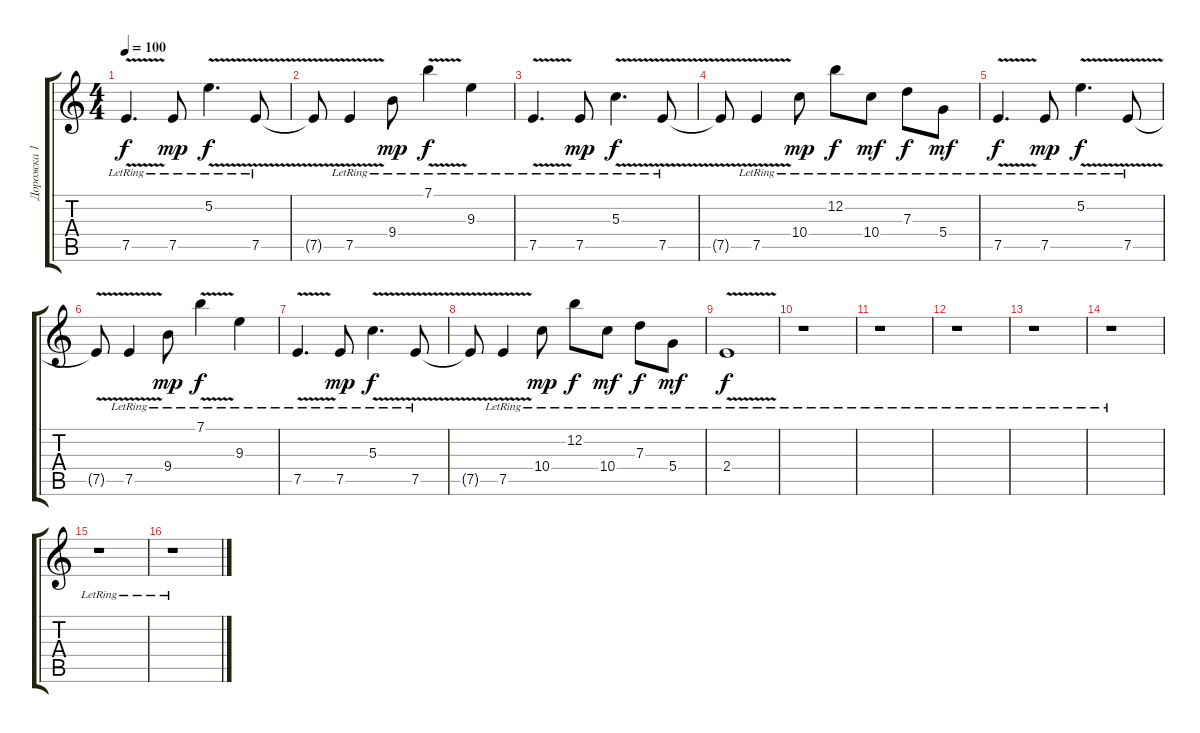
\track ("Дорожка 1" "Дорожка 1") {instrument electricguitarclean}
\staff {score tabs}
\tuning (E4 B3 G3 D3 A2 E2) {hide}
\ts (4 4)
\tempo 100
\clef g2
\ks c
7.5{v lr}.4{d dy f} 7.5{lr}.8{dy mp} 5.2{v lr}.4{d dy f} 7.5{v lr}.8 |
7.5{t}.8 7.5{v lr}.4 9.4{lr}.8{dy mp} 7.1{v lr}.4{dy f} 9.3{lr}.4 |
7.5{v lr}.4{d} 7.5{lr}.8{dy mp} 5.3{v lr}.4{d dy f} 7.5{v lr}.8 |
7.5{t}.8 7.5{v lr}.4 10.4{lr}.8{dy mp} 12.2{lr}.8{dy f} 10.4{lr}.8{dy mf} 7.3{lr}.8{dy f} 5.4{lr}.8{dy mf} |
7.5{v lr}.4{d dy f} 7.5{lr}.8{dy mp} 5.2{v lr}.4{d dy f} 7.5{v lr}.8 |
7.5{t}.8 7.5{v lr}.4 9.4{lr}.8{dy mp} 7.1{v lr}.4{dy f} 9.3{lr}.4 |
7.5{v lr}.4{d} 7.5{lr}.8{dy mp} 5.3{v lr}.4{d dy f} 7.5{v lr}.8 |
7.5{t}.8 7.5{v lr}.4 10.4{lr}.8{dy mp} 12.2{lr}.8{dy f} 10.4{lr}.8{dy mf} 7.3{lr}.8{dy f} 5.4{lr}.8{dy mf} |
2.4{v lr}.1{dy f} |
r.1 |
r.1 |
r.1 |
r.1 |
r.1 |
r.1 |
r.1
